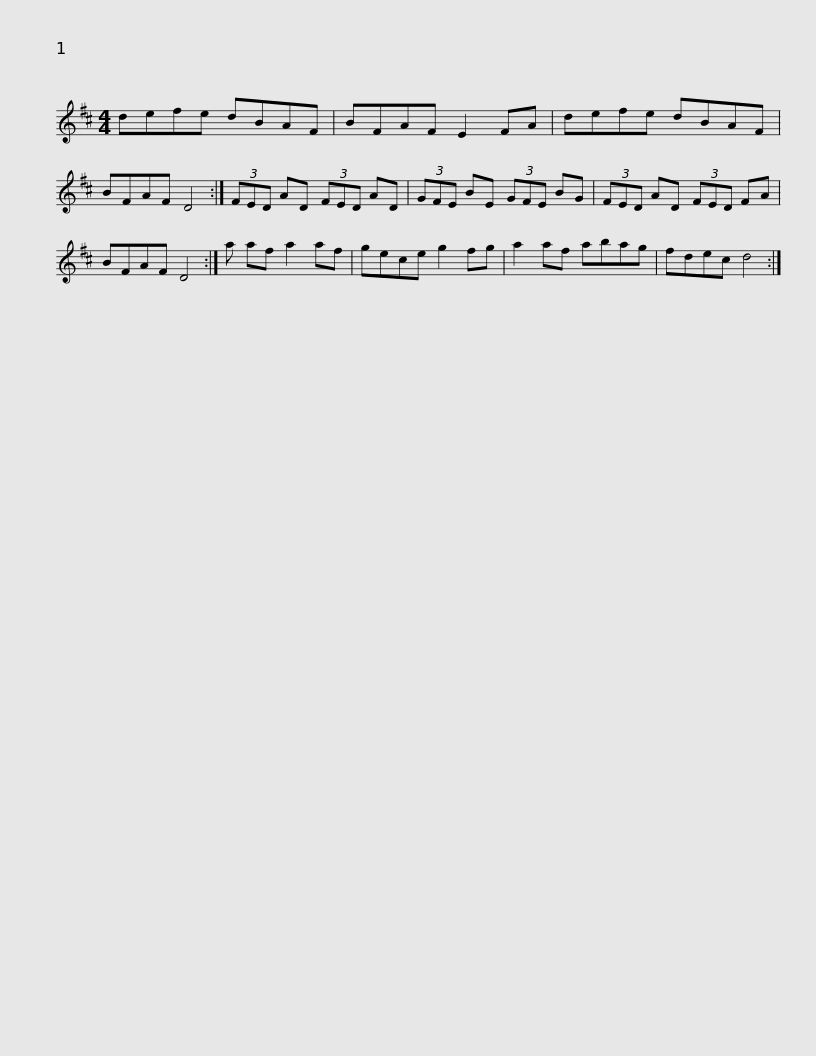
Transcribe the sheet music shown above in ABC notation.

X:1
L:1/8
M:4/4
I:linebreak $
K:D
V:1 treble
V:1
 defe dBAF | BFAF E2 FA | defe dBAF | BFAF D4 :| (3FED AD (3FED AD |$ %5
 (3GFE BE (3GFE BG | (3FED AD (3FED FA | BFAF D4 :| a af a2 af | gece g2 fg |$ %10
 a2 af abag | fdec d4 :| %12
